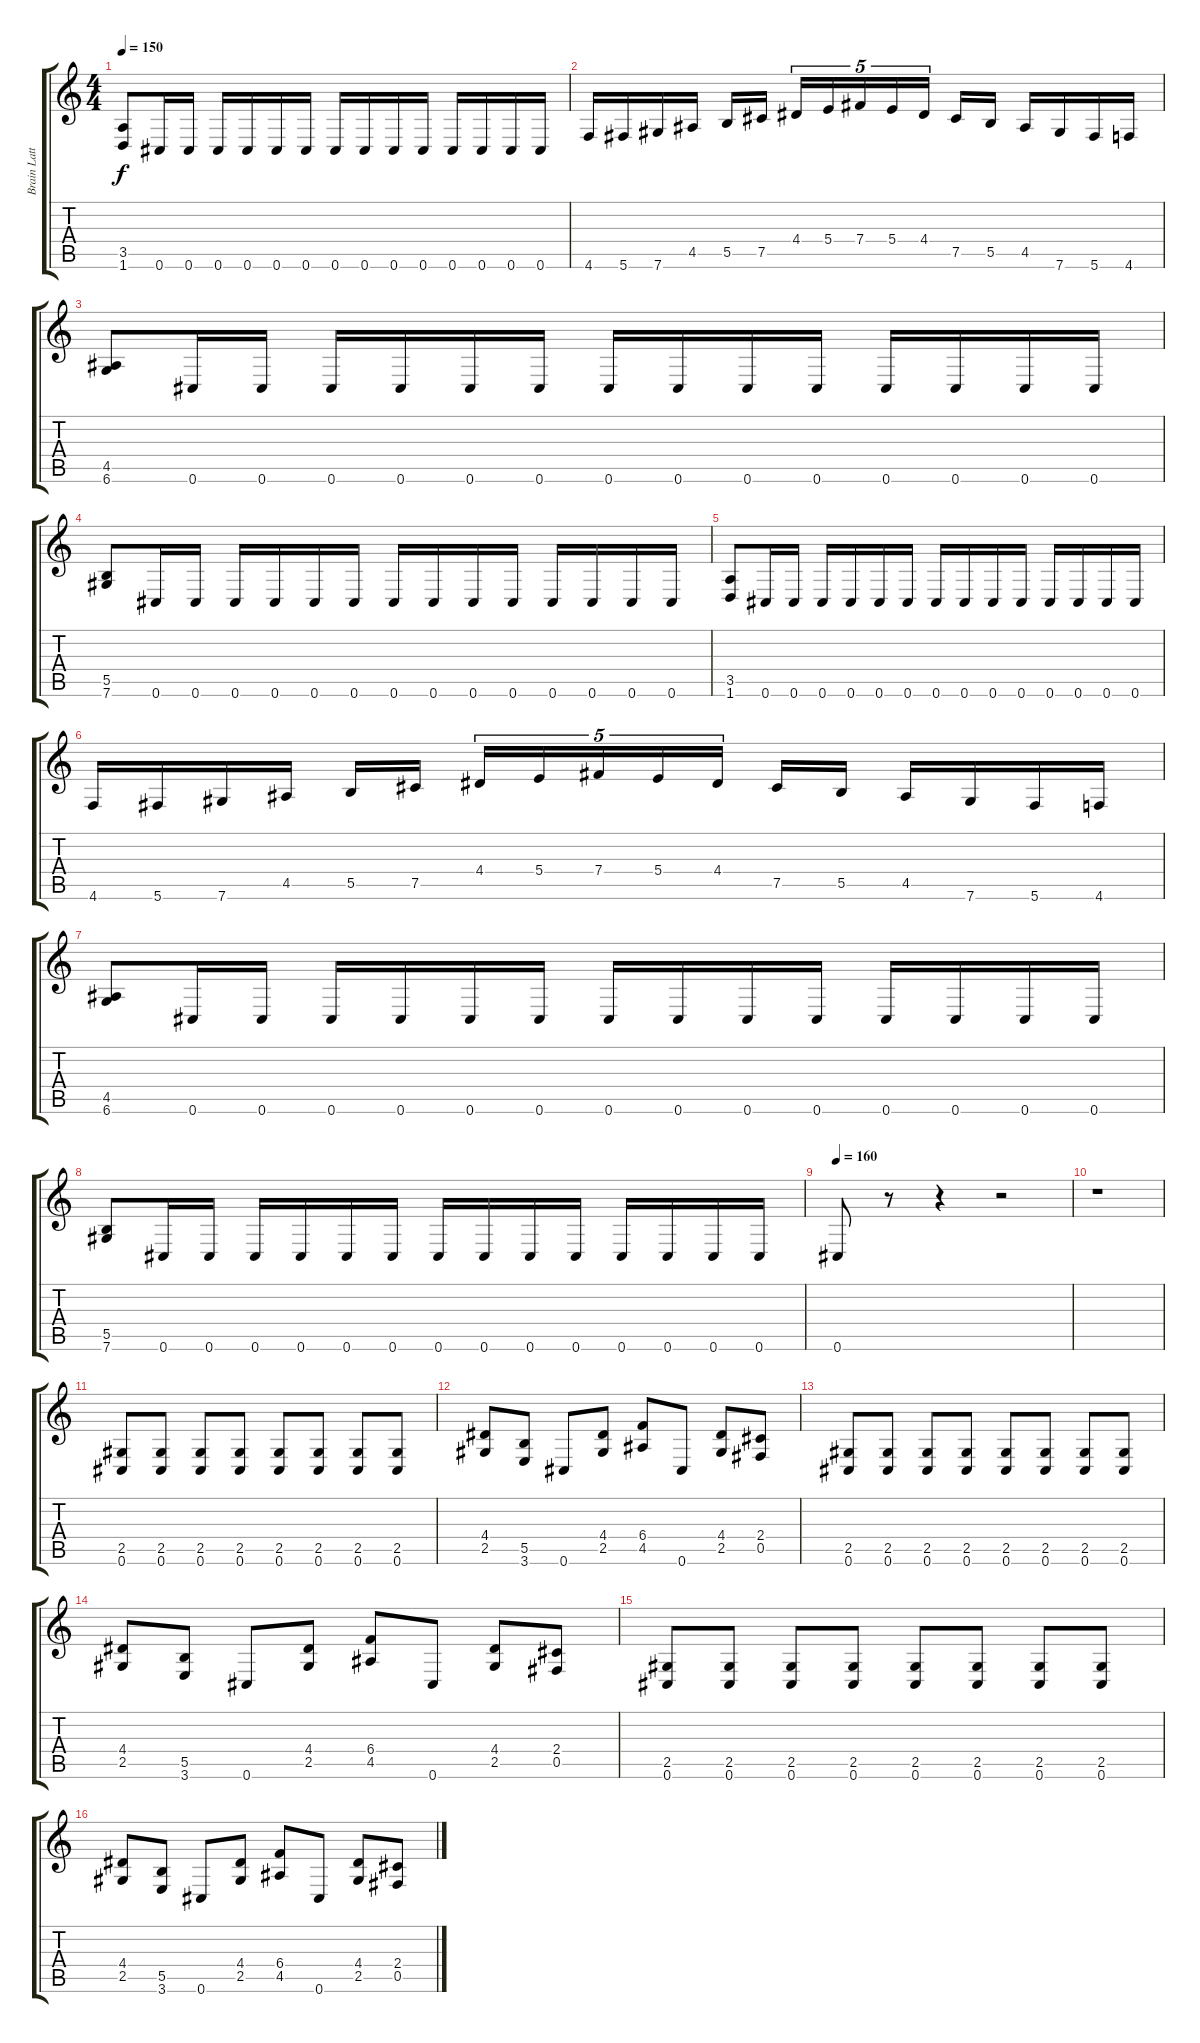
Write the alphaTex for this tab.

\track ("Brain Latta" "Brain Latt") {instrument distortionguitar}
\staff {score tabs}
\tuning (Db4 Ab3 E3 B2 Gb2 Db2) {hide}
\ts (4 4)
\tempo 150
\clef g2
\ks c
(3.5 1.6).8{dy f} 0.6.16 0.6.16 0.6.16 0.6.16 0.6.16 0.6.16 0.6.16 0.6.16 0.6.16 0.6.16 0.6.16 0.6.16 0.6.16 0.6.16 |
4.6.16 5.6.16 7.6.16 4.5.16 5.5.16 7.5.16{beam splitsecondary} 4.4.16{tu (5 4)} 5.4.16{tu (5 4)} 7.4.16{tu (5 4)} 5.4.16{tu (5 4)} 4.4.16{tu (5 4) beam splitsecondary} 7.5.16 5.5.16 4.5.16 7.6.16 5.6.16 4.6.16 |
(4.5 6.6).8 0.6.16 0.6.16 0.6.16 0.6.16 0.6.16 0.6.16 0.6.16 0.6.16 0.6.16 0.6.16 0.6.16 0.6.16 0.6.16 0.6.16 |
(5.5 7.6).8 0.6.16 0.6.16 0.6.16 0.6.16 0.6.16 0.6.16 0.6.16 0.6.16 0.6.16 0.6.16 0.6.16 0.6.16 0.6.16 0.6.16 |
(3.5 1.6).8 0.6.16 0.6.16 0.6.16 0.6.16 0.6.16 0.6.16 0.6.16 0.6.16 0.6.16 0.6.16 0.6.16 0.6.16 0.6.16 0.6.16 |
4.6.16 5.6.16 7.6.16 4.5.16 5.5.16 7.5.16{beam splitsecondary} 4.4.16{tu (5 4)} 5.4.16{tu (5 4)} 7.4.16{tu (5 4)} 5.4.16{tu (5 4)} 4.4.16{tu (5 4) beam splitsecondary} 7.5.16 5.5.16 4.5.16 7.6.16 5.6.16 4.6.16 |
(4.5 6.6).8 0.6.16 0.6.16 0.6.16 0.6.16 0.6.16 0.6.16 0.6.16 0.6.16 0.6.16 0.6.16 0.6.16 0.6.16 0.6.16 0.6.16 |
(5.5 7.6).8 0.6.16 0.6.16 0.6.16 0.6.16 0.6.16 0.6.16 0.6.16 0.6.16 0.6.16 0.6.16 0.6.16 0.6.16 0.6.16 0.6.16 |
\tempo 160
0.6.8 r.8 r.4 r.2 |
r.1 |
(2.5 0.6).8 (2.5 0.6).8 (2.5 0.6).8 (2.5 0.6).8 (2.5 0.6).8 (2.5 0.6).8 (2.5 0.6).8 (2.5 0.6).8 |
(4.4 2.5).8 (5.5 3.6).8 0.6.8 (4.4 2.5).8 (6.4 4.5).8 0.6.8 (4.4 2.5).8 (2.4 0.5).8 |
(2.5 0.6).8 (2.5 0.6).8 (2.5 0.6).8 (2.5 0.6).8 (2.5 0.6).8 (2.5 0.6).8 (2.5 0.6).8 (2.5 0.6).8 |
(4.4 2.5).8 (5.5 3.6).8 0.6.8 (4.4 2.5).8 (6.4 4.5).8 0.6.8 (4.4 2.5).8 (2.4 0.5).8 |
(2.5 0.6).8 (2.5 0.6).8 (2.5 0.6).8 (2.5 0.6).8 (2.5 0.6).8 (2.5 0.6).8 (2.5 0.6).8 (2.5 0.6).8 |
(4.4 2.5).8 (5.5 3.6).8 0.6.8 (4.4 2.5).8 (6.4 4.5).8 0.6.8 (4.4 2.5).8 (2.4 0.5).8
